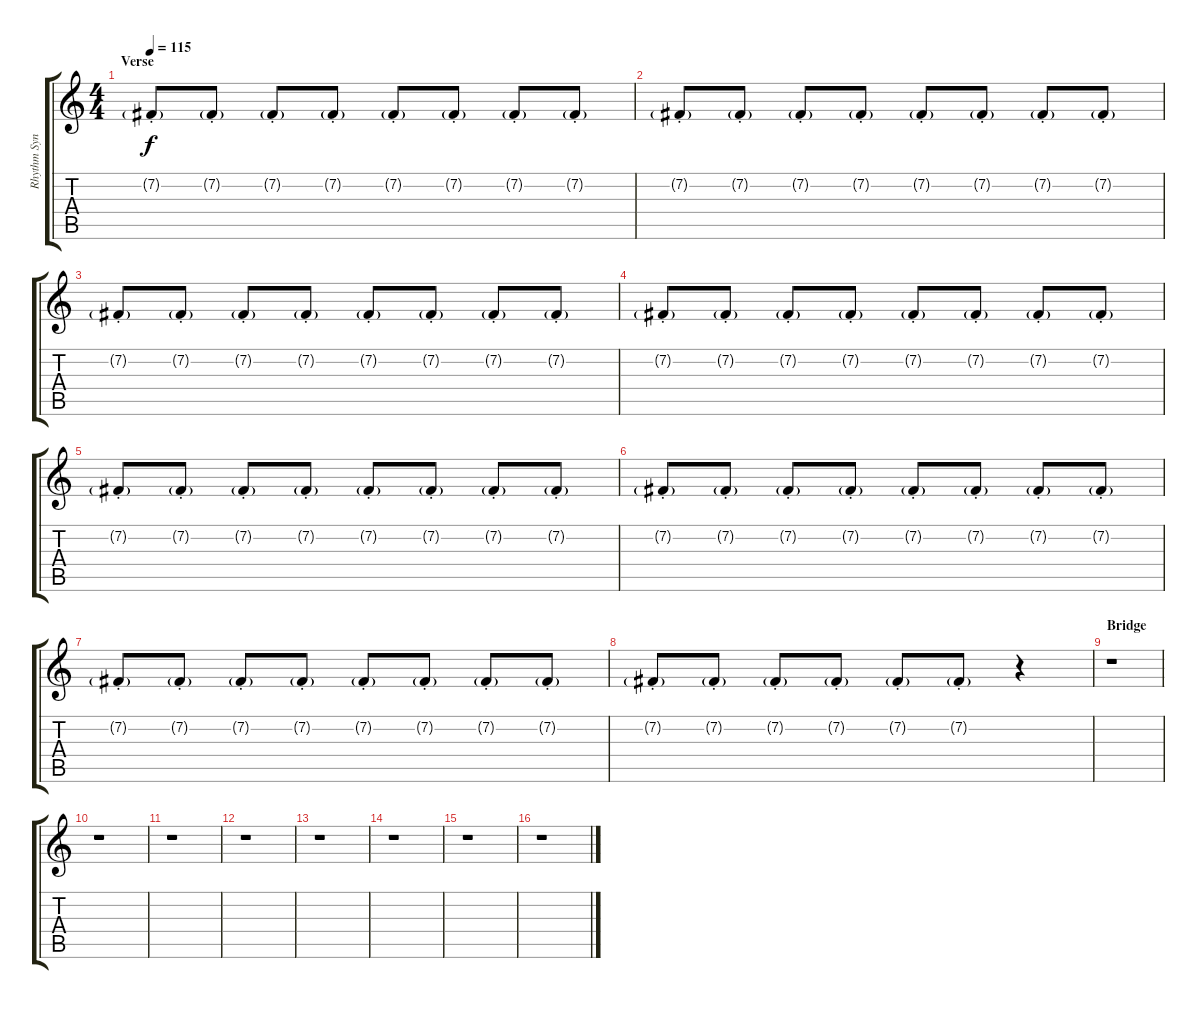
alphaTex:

\track ("Rhythm Synth" "Rhythm Syn") {instrument pad3polysynth}
\staff {score tabs}
\tuning (E4 B3 G3 D3 A2 E2) {hide}
\ts (4 4)
\section ("" "Verse")
\tempo 115
\clef g2
\ks c
7.2{g st}.8{dy f} 7.2{g st}.8 7.2{g st}.8 7.2{g st}.8 7.2{g st}.8 7.2{g st}.8 7.2{g st}.8 7.2{g st}.8 |
7.2{g st}.8 7.2{g st}.8 7.2{g st}.8 7.2{g st}.8 7.2{g st}.8 7.2{g st}.8 7.2{g st}.8 7.2{g st}.8 |
7.2{g st}.8 7.2{g st}.8 7.2{g st}.8 7.2{g st}.8 7.2{g st}.8 7.2{g st}.8 7.2{g st}.8 7.2{g st}.8 |
7.2{g st}.8 7.2{g st}.8 7.2{g st}.8 7.2{g st}.8 7.2{g st}.8 7.2{g st}.8 7.2{g st}.8 7.2{g st}.8 |
7.2{g st}.8 7.2{g st}.8 7.2{g st}.8 7.2{g st}.8 7.2{g st}.8 7.2{g st}.8 7.2{g st}.8 7.2{g st}.8 |
7.2{g st}.8 7.2{g st}.8 7.2{g st}.8 7.2{g st}.8 7.2{g st}.8 7.2{g st}.8 7.2{g st}.8 7.2{g st}.8 |
7.2{g st}.8 7.2{g st}.8 7.2{g st}.8 7.2{g st}.8 7.2{g st}.8 7.2{g st}.8 7.2{g st}.8 7.2{g st}.8 |
7.2{g st}.8 7.2{g st}.8 7.2{g st}.8 7.2{g st}.8 7.2{g st}.8 7.2{g st}.8 r.4 |
\section ("" "Bridge")
r.1 |
r.1 |
r.1 |
r.1 |
r.1 |
r.1 |
r.1 |
r.1
